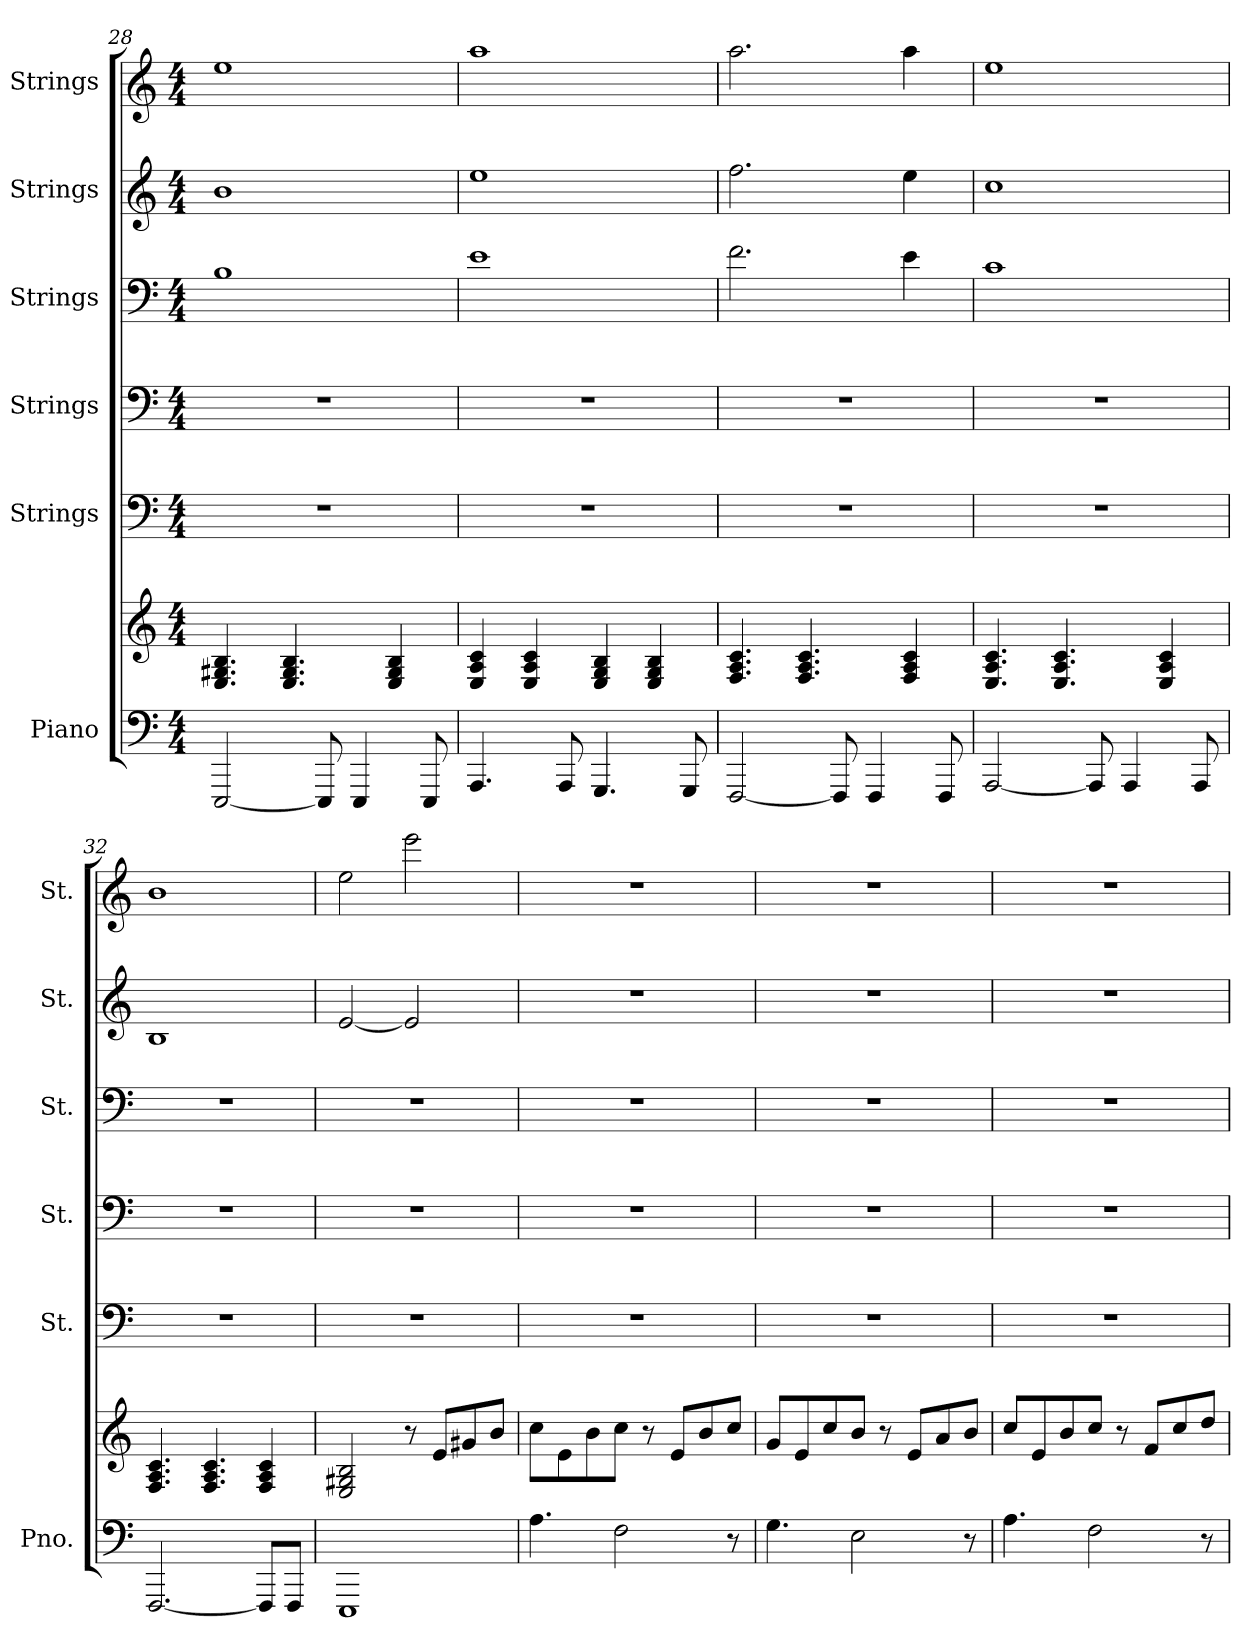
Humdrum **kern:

**kern	**kern	**kern	**kern	**kern	**kern	**kern
*part6	*part6	*part5	*part4	*part3	*part2	*part1
*staff7	*staff6	*staff5	*staff4	*staff3	*staff2	*staff1
*I"Piano	*	*I"Strings	*I"Strings	*I"Strings	*I"Strings	*I"Strings
*I'Pno.	*	*I'St.	*I'St.	*I'St.	*I'St.	*I'St.
*clefF4	*clefG2	*clefF4	*clefF4	*clefF4	*clefG2	*clefG2
*k[]	*k[]	*k[]	*k[]	*k[]	*k[]	*k[]
*M4/4	*M4/4	*M4/4	*M4/4	*M4/4	*M4/4	*M4/4
=28	=28	=28	=28	=28	=28	=28
[2EEE/	4.E/ 4.G#X/ 4.B/	1r	1r	1B	1b	1ee
.	4.E/ 4.G#/ 4.B/	.	.	.	.	.
8EEE/]	.	.	.	.	.	.
4EEE/	.	.	.	.	.	.
.	4E/ 4G#/ 4B/	.	.	.	.	.
8EEE/	.	.	.	.	.	.
=29	=29	=29	=29	=29	=29	=29
4.AAA/	4E/ 4A/ 4c/	1r	1r	1e	1ee	1aa
.	4E/ 4A/ 4c/	.	.	.	.	.
8AAA/	.	.	.	.	.	.
4.GGG/	4E/ 4G/ 4B/	.	.	.	.	.
.	4E/ 4G/ 4B/	.	.	.	.	.
8GGG/	.	.	.	.	.	.
!!LO:LB:g=z
=30	=30	=30	=30	=30	=30	=30
[2FFF/	4.F/ 4.A/ 4.c/	1r	1r	2.f\	2.ff\	2.aa\
.	4.F/ 4.A/ 4.c/	.	.	.	.	.
8FFF/]	.	.	.	.	.	.
4FFF/	.	.	.	.	.	.
.	4F/ 4A/ 4c/	.	.	4e\	4ee\	4aa\
8FFF/	.	.	.	.	.	.
=31	=31	=31	=31	=31	=31	=31
[2AAA/	4.E/ 4.A/ 4.c/	1r	1r	1c	1cc	1ee
.	4.E/ 4.A/ 4.c/	.	.	.	.	.
8AAA/]	.	.	.	.	.	.
4AAA/	.	.	.	.	.	.
.	4E/ 4A/ 4c/	.	.	.	.	.
8AAA/	.	.	.	.	.	.
=32	=32	=32	=32	=32	=32	=32
[2.FFF/	4.F/ 4.A/ 4.c/	1r	1r	1r	1B	1b
.	4.F/ 4.A/ 4.c/	.	.	.	.	.
8FFF/L]	4F/ 4A/ 4c/	.	.	.	.	.
8FFF/J	.	.	.	.	.	.
=33	=33	=33	=33	=33	=33	=33
1EEE	2E/ 2G#X/ 2B/	1r	1r	1r	[2e/	2ee\
.	8r	.	.	.	2e/]	2eee\
.	8e/L	.	.	.	.	.
.	8g#X/	.	.	.	.	.
.	8b/J	.	.	.	.	.
!!LO:LB:g=z
=34	=34	=34	=34	=34	=34	=34
4.A\	8cc\L	1r	1r	1r	1r	1r
.	8e\	.	.	.	.	.
.	8b\	.	.	.	.	.
2F\	8cc\J	.	.	.	.	.
.	8r	.	.	.	.	.
.	8e/L	.	.	.	.	.
.	8b/	.	.	.	.	.
8r	8cc/J	.	.	.	.	.
=35	=35	=35	=35	=35	=35	=35
4.G\	8g/L	1r	1r	1r	1r	1r
.	8e/	.	.	.	.	.
.	8cc/	.	.	.	.	.
2E\	8b/J	.	.	.	.	.
.	8r	.	.	.	.	.
.	8e/L	.	.	.	.	.
.	8a/	.	.	.	.	.
8r	8b/J	.	.	.	.	.
=36	=36	=36	=36	=36	=36	=36
4.A\	8cc/L	1r	1r	1r	1r	1r
.	8e/	.	.	.	.	.
.	8b/	.	.	.	.	.
2F\	8cc/J	.	.	.	.	.
.	8r	.	.	.	.	.
.	8f/L	.	.	.	.	.
.	8cc/	.	.	.	.	.
8r	8dd/J	.	.	.	.	.
=	=	=	=	=	=	=
*-	*-	*-	*-	*-	*-	*-
